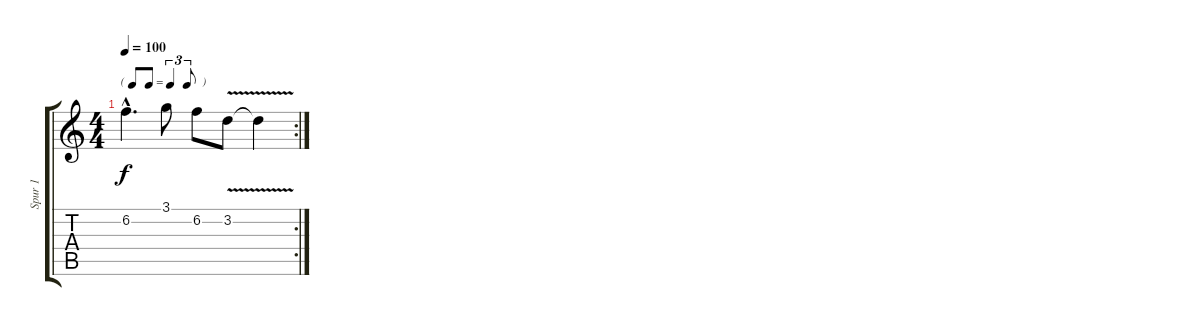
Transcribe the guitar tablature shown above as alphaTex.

\track ("Spur 1" "Spur 1") {instrument electricguitarjazz}
\staff {score tabs}
\tuning (E4 B3 G3 D3 A2 E2) {hide}
\rc 2
\ts (4 4)
\tf triplet8th
\tempo 100
\clef g2
\ks c
6.2{hac t}.4{d dy f} 3.1.8 6.2.8 3.2{v}.8 3.2{t}.4
